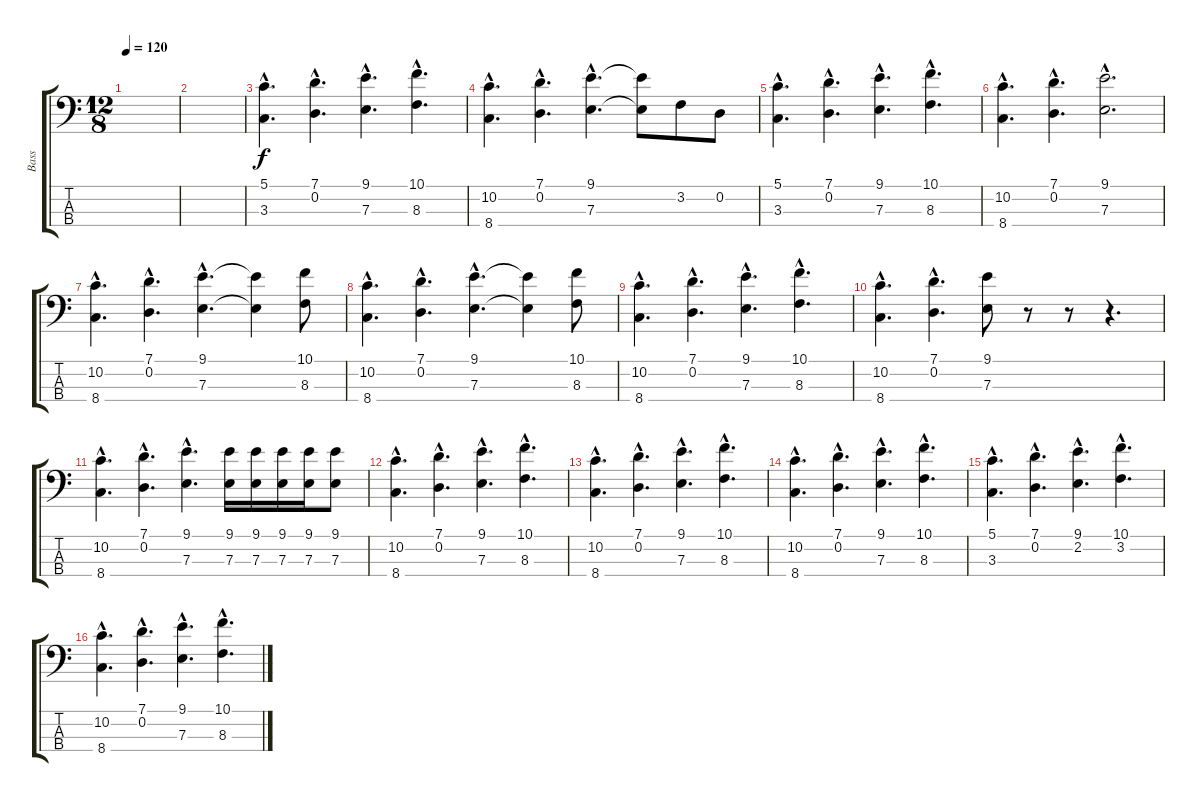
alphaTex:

\track ("Bass" "Bass") {instrument acousticbass}
\staff {score tabs}
\tuning (G2 D2 A1 E1) {hide}
\ts (12 8)
\tempo 120
\clef f4
\ks c
|
|
(5.1{hac} 3.3{hac}).4{d} (7.1{hac} 0.2{hac}).4{d} (9.1{hac} 7.3{hac}).4{d} (10.1{hac} 8.3{hac}).4{d} |
(10.2{hac} 8.4{hac}).4{d} (7.1{hac} 0.2{hac}).4{d} (9.1{hac} 7.3{hac}).4{d} (9.1{t} 7.3{t}).8 3.2.8 0.2.8 |
(5.1{hac} 3.3{hac}).4{d} (7.1{hac} 0.2{hac}).4{d} (9.1{hac} 7.3{hac}).4{d} (10.1{hac} 8.3{hac}).4{d} |
(10.2{hac} 8.4{hac}).4{d} (7.1{hac} 0.2{hac}).4{d} (9.1{hac} 7.3{hac}).2{d} |
(10.2{hac} 8.4{hac}).4{d} (7.1{hac} 0.2{hac}).4{d} (9.1{hac} 7.3{hac}).4{d} (9.1{t} 7.3{t}).4 (10.1 8.3).8 |
(10.2{hac} 8.4{hac}).4{d} (7.1{hac} 0.2{hac}).4{d} (9.1{hac} 7.3{hac}).4{d} (9.1{t} 7.3{t}).4 (10.1 8.3).8 |
(10.2{hac} 8.4{hac}).4{d} (7.1{hac} 0.2{hac}).4{d} (9.1{hac} 7.3{hac}).4{d} (10.1{hac} 8.3{hac}).4{d} |
(10.2{hac} 8.4{hac}).4{d} (7.1{hac} 0.2{hac}).4{d} (9.1 7.3).8 r.8 r.8 r.4{d} |
(10.2{hac} 8.4{hac}).4{d} (7.1{hac} 0.2{hac}).4{d} (9.1{hac} 7.3{hac}).4{d} (9.1 7.3).16 (9.1 7.3).16 (9.1 7.3).16 (9.1 7.3).16 (9.1 7.3).8 |
(10.2{hac} 8.4{hac}).4{d} (7.1{hac} 0.2{hac}).4{d} (9.1{hac} 7.3{hac}).4{d} (10.1{hac} 8.3{hac}).4{d} |
(10.2{hac} 8.4{hac}).4{d} (7.1{hac} 0.2{hac}).4{d} (9.1{hac} 7.3{hac}).4{d} (10.1{hac} 8.3{hac}).4{d} |
(10.2{hac} 8.4{hac}).4{d} (7.1{hac} 0.2{hac}).4{d} (9.1{hac} 7.3{hac}).4{d} (10.1{hac} 8.3{hac}).4{d} |
(5.1{hac} 3.3{hac}).4{d} (7.1{hac} 0.2{hac}).4{d} (9.1{hac} 2.2{hac}).4{d} (10.1{hac} 3.2{hac}).4{d} |
(10.2{hac} 8.4{hac}).4{d} (7.1{hac} 0.2{hac}).4{d} (9.1{hac} 7.3{hac}).4{d} (10.1{hac} 8.3{hac}).4{d}
